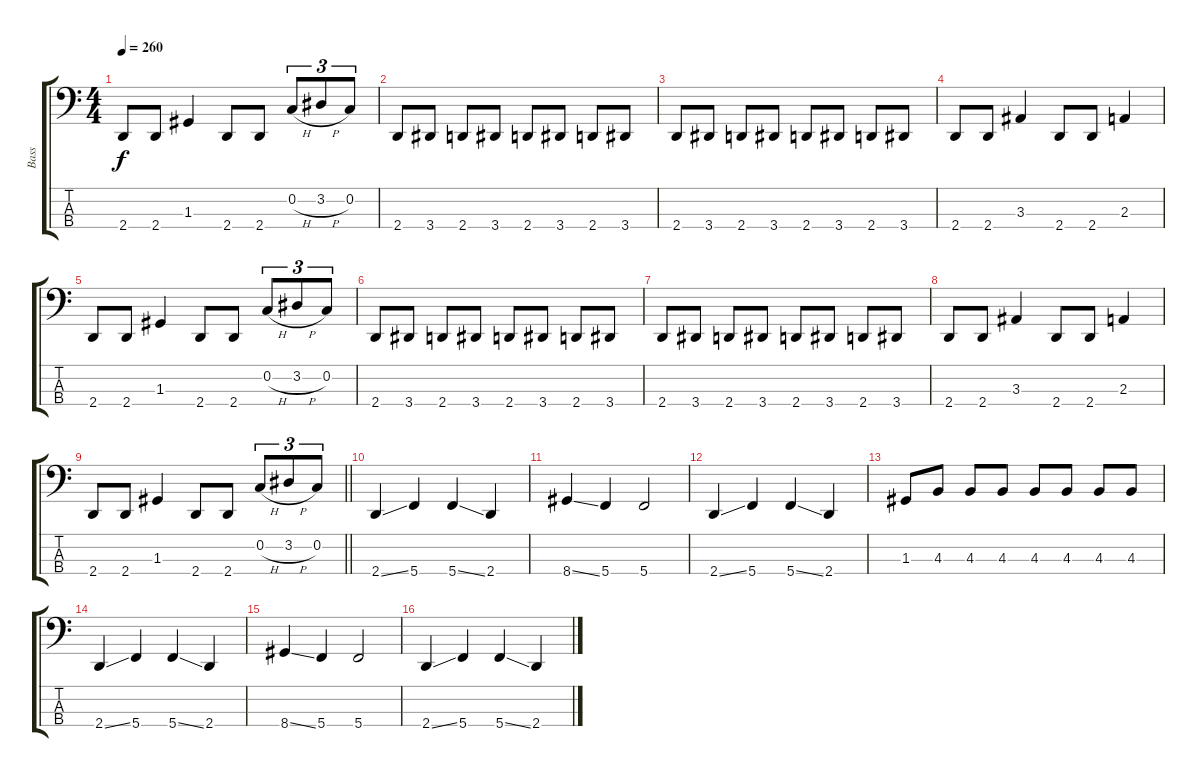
\track ("Bass" "Bass") {instrument electricbassfinger}
\staff {score tabs}
\tuning (F2 C2 G1 C1) {hide}
\ts (4 4)
\tempo 260
\clef f4
\ks c
2.4.8{dy f} 2.4.8 1.3.4 2.4.8 2.4.8 0.2{h}.8{tu (3 2)} 3.2{h}.8{tu (3 2)} 0.2.8{tu (3 2)} |
2.4.8 3.4.8 2.4.8 3.4.8 2.4.8 3.4.8 2.4.8 3.4.8 |
2.4.8 3.4.8 2.4.8 3.4.8 2.4.8 3.4.8 2.4.8 3.4.8 |
2.4.8 2.4.8 3.3.4 2.4.8 2.4.8 2.3.4 |
2.4.8 2.4.8 1.3.4 2.4.8 2.4.8 0.2{h}.8{tu (3 2)} 3.2{h}.8{tu (3 2)} 0.2.8{tu (3 2)} |
2.4.8 3.4.8 2.4.8 3.4.8 2.4.8 3.4.8 2.4.8 3.4.8 |
2.4.8 3.4.8 2.4.8 3.4.8 2.4.8 3.4.8 2.4.8 3.4.8 |
2.4.8 2.4.8 3.3.4 2.4.8 2.4.8 2.3.4 |
\barLineRight lightlight
2.4.8 2.4.8 1.3.4 2.4.8 2.4.8 0.2{h}.8{tu (3 2)} 3.2{h}.8{tu (3 2)} 0.2.8{tu (3 2)} |
2.4{ss}.4 5.4.4 5.4{ss}.4 2.4.4 |
8.4{ss}.4 5.4.4 5.4.2 |
2.4{ss}.4 5.4.4 5.4{ss}.4 2.4.4 |
1.3.8 4.3.8 4.3.8 4.3.8 4.3.8 4.3.8 4.3.8 4.3.8 |
2.4{ss}.4 5.4.4 5.4{ss}.4 2.4.4 |
8.4{ss}.4 5.4.4 5.4.2 |
2.4{ss}.4 5.4.4 5.4{ss}.4 2.4.4
